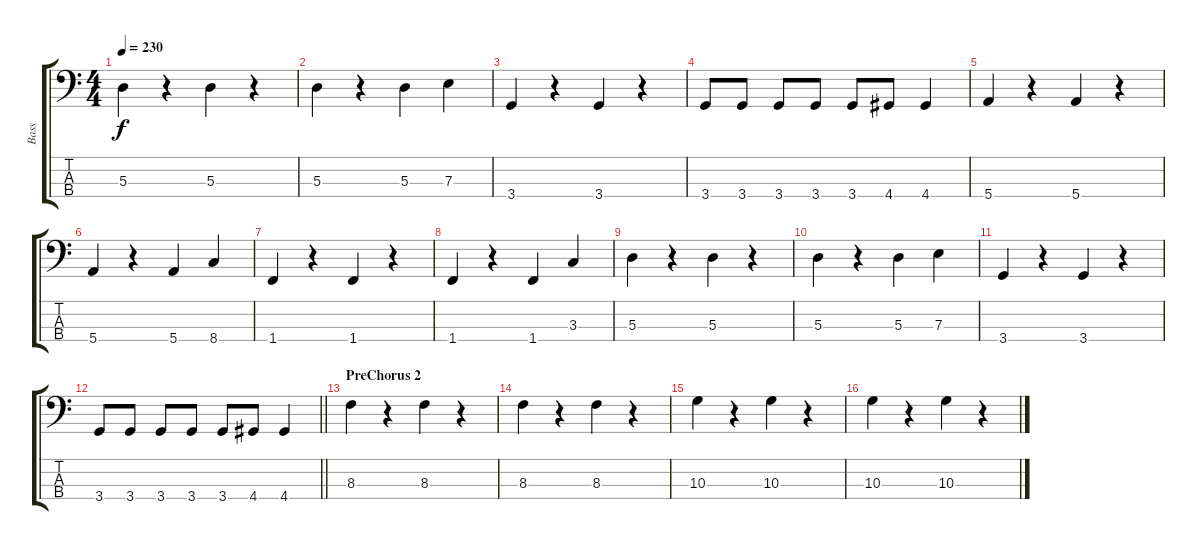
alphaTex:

\track ("Bass" "Bass") {instrument electricbassfinger}
\staff {score tabs}
\tuning (G2 D2 A1 E1) {hide}
\ts (4 4)
\tempo 230
\clef f4
\ks c
5.3.4{dy f} r.4 5.3.4 r.4 |
5.3.4 r.4 5.3.4 7.3.4 |
3.4.4 r.4 3.4.4 r.4 |
3.4.8 3.4.8 3.4.8 3.4.8 3.4.8 4.4.8 4.4.4 |
5.4.4 r.4 5.4.4 r.4 |
5.4.4 r.4 5.4.4 8.4.4 |
1.4.4 r.4 1.4.4 r.4 |
1.4.4 r.4 1.4.4 3.3.4 |
5.3.4 r.4 5.3.4 r.4 |
5.3.4 r.4 5.3.4 7.3.4 |
3.4.4 r.4 3.4.4 r.4 |
\barLineRight lightlight
3.4.8 3.4.8 3.4.8 3.4.8 3.4.8 4.4.8 4.4.4 |
\section ("" "PreChorus 2")
8.3.4 r.4 8.3.4 r.4 |
8.3.4 r.4 8.3.4 r.4 |
10.3.4 r.4 10.3.4 r.4 |
10.3.4 r.4 10.3.4 r.4
